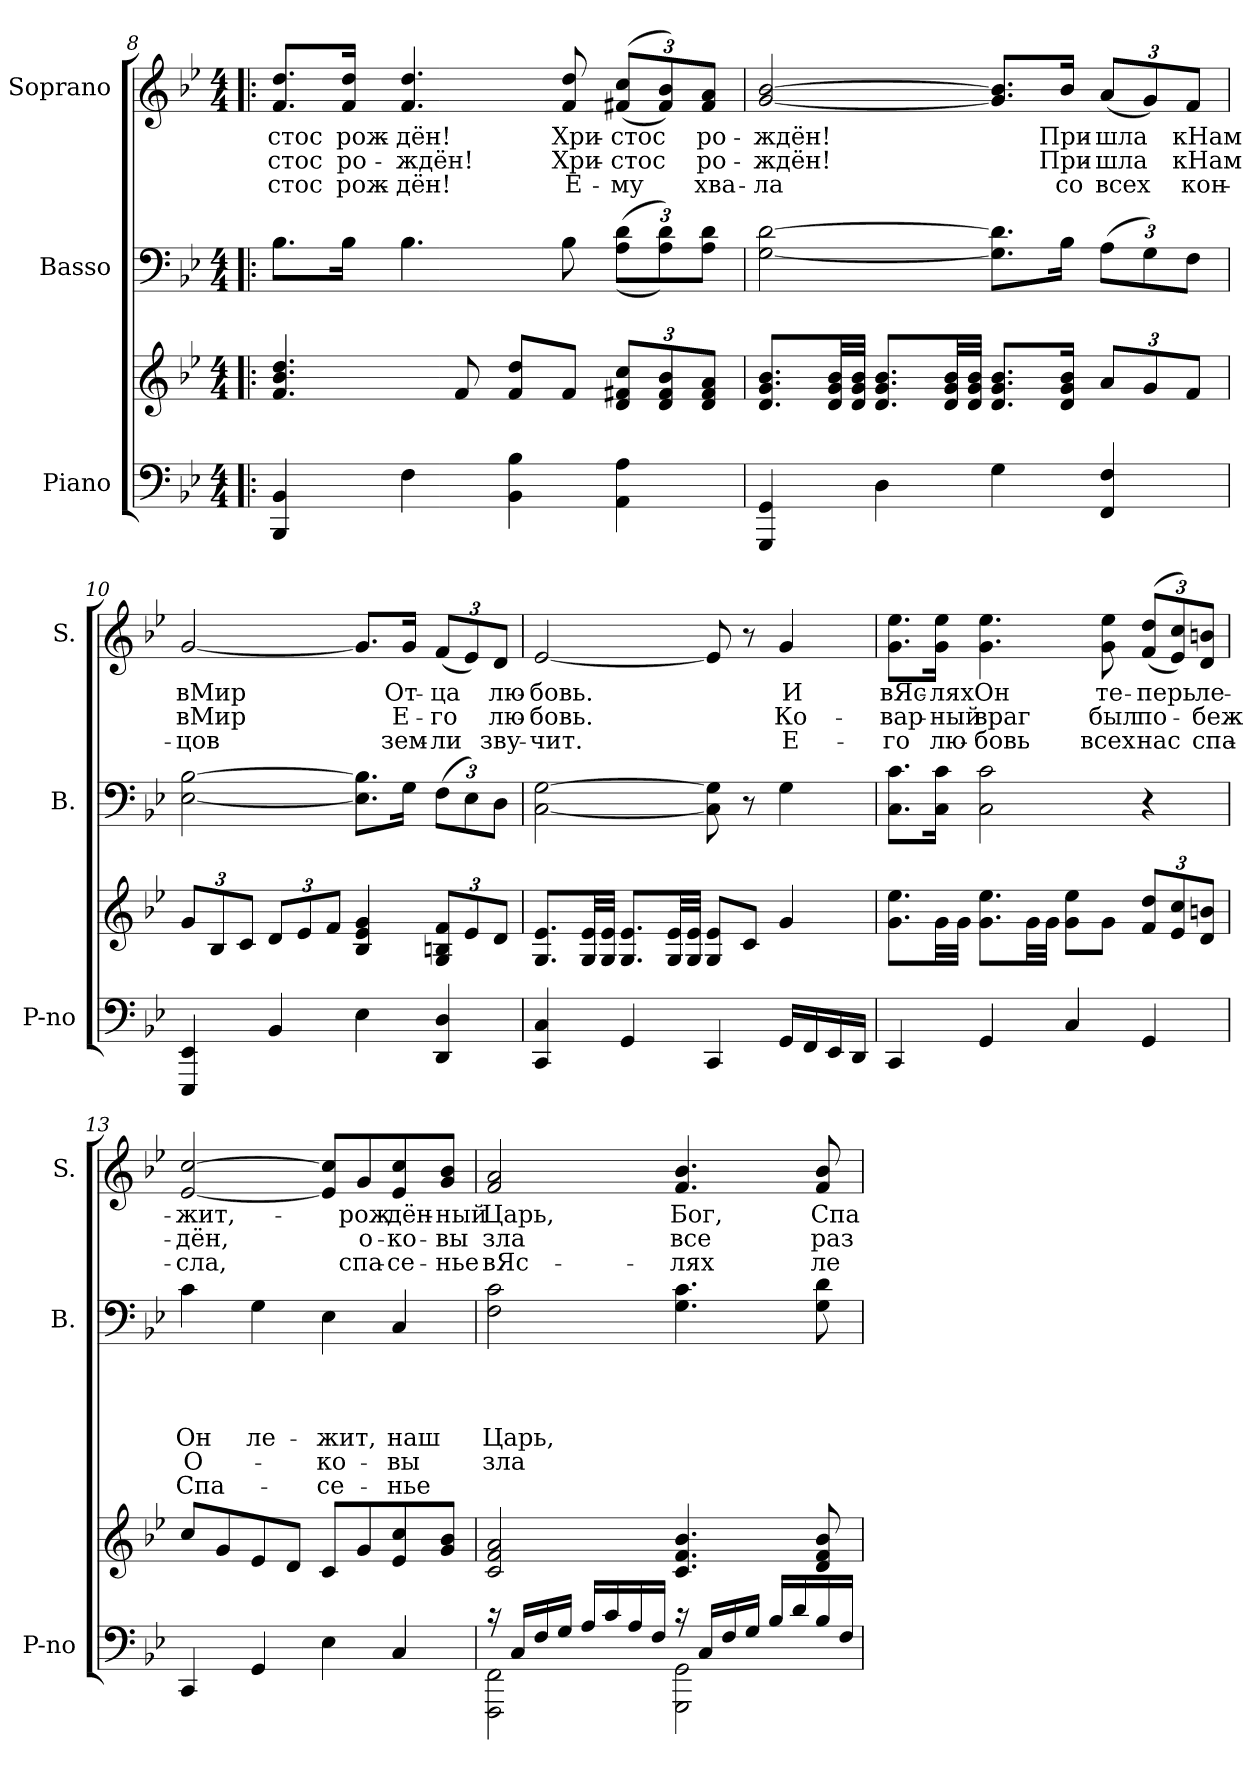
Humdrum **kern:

**kern	**kern	**kern	**text	**text	**text	**text	**text	**text	**kern	**text	**text	**text
*part3	*part3	*part2	*part2	*part2	*part2	*part2	*part2	*part2	*part1	*part1	*part1	*part1
*staff4	*staff3	*staff2	*staff2	*staff2	*staff2	*staff2	*staff2	*staff2	*staff1	*staff1	*staff1	*staff1
*I"Piano	*	*I"Basso	*	*	*	*	*	*	*I"Soprano	*	*	*
*I'P-no	*	*I'B.	*	*	*	*	*	*	*I'S.	*	*	*
*clefF4	*clefG2	*clefF4	*	*	*	*	*	*	*clefG2	*	*	*
*k[b-e-]	*k[b-e-]	*k[b-e-]	*	*	*	*	*	*	*k[b-e-]	*	*	*
*B-:	*B-:	*B-:	*	*	*	*	*	*	*B-:	*	*	*
*M4/4	*M4/4	*M4/4	*	*	*	*	*	*	*M4/4	*	*	*
=8!|:	=8!|:	=8!|:	=8!|:	=8!|:	=8!|:	=8!|:	=8!|:	=8!|:	=8!|:	=8!|:	=8!|:	=8!|:
!	!	!	!	!	!	!	!	!	!	!LO:LY:b	!LO:LY:b	!LO:LY:b
4BBB-/ 4BB-/	4.f/ 4.b-/ 4.dd/	8.B-\L	.	.	.	.	.	.	8.f/ 8.dd/L	-стос	стос	стос
!	!	!	!	!	!	!	!	!	!	!LO:LY:b	!LO:LY:b	!LO:LY:b
.	.	16B-\Jk	.	.	.	.	.	.	16f/ 16dd/Jk	рож-	ро-	рож-
!	!	!	!	!	!	!	!	!	!	!LO:LY:b	!LO:LY:b	!LO:LY:b
4F\	.	4.B-\	.	.	.	.	.	.	4.f/ 4.dd/	-дён!	-ждён!	-дён!
.	8f/	.	.	.	.	.	.	.	.	.	.	.
4BB-\ 4B-\	8f/ 8dd/L	.	.	.	.	.	.	.	.	.	.	.
!	!	!	!	!	!	!	!	!	!	!LO:LY:b	!LO:LY:b	!LO:LY:b
.	8f/J	8B-\	.	.	.	.	.	.	8f/ 8dd/	Хри-	Хри-	Е-
!	!	!	!	!	!	!	!	!	!	!LO:LY:b	!LO:LY:b	!LO:LY:b
4AA\ 4A\	12d/ 12f#X/ 12cc/L	(>(12A\ 12d\L	.	.	.	.	.	.	(<(>12f#X/ 12cc/L	-стос	-стос	-му
.	12d/ 12f#/ 12b-/	12A\ 12d\))	.	.	.	.	.	.	12f#/ 12b-/))	.	.	.
!	!	!	!	!	!	!	!	!	!	!LO:LY:b	!LO:LY:b	!LO:LY:b
.	12d/ 12f#/ 12a/J	12A\ 12d\J	.	.	.	.	.	.	12f#/ 12a/J	ро-	ро-	хва-
=9	=9	=9	=9	=9	=9	=9	=9	=9	=9	=9	=9	=9
!	!	!	!	!	!	!	!	!	!	!LO:LY:b	!LO:LY:b	!LO:LY:b
4GGG/ 4GG/	8.d/ 8.g/ 8.b-/L	[2G\ [2d\	.	.	.	.	.	.	[2g/ [2b-/	-ждён!	-ждён!	-ла
.	32d/ 32g/ 32b-/LL	.	.	.	.	.	.	.	.	.	.	.
.	32d/ 32g/ 32b-/JJJ	.	.	.	.	.	.	.	.	.	.	.
4D\	8.d/ 8.g/ 8.b-/L	.	.	.	.	.	.	.	.	.	.	.
.	32d/ 32g/ 32b-/LL	.	.	.	.	.	.	.	.	.	.	.
.	32d/ 32g/ 32b-/JJJ	.	.	.	.	.	.	.	.	.	.	.
4G\	8.d/ 8.g/ 8.b-/L	8.G\] 8.d\]L	.	.	.	.	.	.	8.g/] 8.b-/]L	.	.	.
!	!	!	!	!	!	!	!	!	!	!LO:LY:b	!LO:LY:b	!LO:LY:b
.	16d/ 16g/ 16b-/Jk	16B-\Jk	.	.	.	.	.	.	16b-/Jk	При-	При-	со
!	!	!	!	!	!	!	!	!	!	!LO:LY:b	!LO:LY:b	!LO:LY:b
4FF/ 4F/	12a/L	(>12A\L	.	.	.	.	.	.	(<12a/L	-шла	-шла	всех
.	12g/	12G\)	.	.	.	.	.	.	12g/)	.	.	.
!	!	!	!	!	!	!	!	!	!	!LO:LY:b	!LO:LY:b	!LO:LY:b
.	12f/J	12F\J	.	.	.	.	.	.	12f/J	кНам	кНам	кон-
!!LO:PB:g=z
=10	=10	=10	=10	=10	=10	=10	=10	=10	=10	=10	=10	=10
!	!	!	!	!	!	!	!	!	!	!LO:LY:b	!LO:LY:b	!LO:LY:b
4EEE-/ 4EE-/	12g/L	[2E-\ [2B-\	.	.	.	.	.	.	[2g/	вМир	вМир	-цов
.	12B-/	.	.	.	.	.	.	.	.	.	.	.
.	12c/J	.	.	.	.	.	.	.	.	.	.	.
4BB-/	12d/L	.	.	.	.	.	.	.	.	.	.	.
.	12e-/	.	.	.	.	.	.	.	.	.	.	.
.	12f/J	.	.	.	.	.	.	.	.	.	.	.
4E-\	4B-/ 4e-/ 4g/	8.E-\] 8.B-\]L	.	.	.	.	.	.	8.g/L]	.	.	.
!	!	!	!	!	!	!	!	!	!	!LO:LY:b	!LO:LY:b	!LO:LY:b
.	.	16G\Jk	.	.	.	.	.	.	16g/Jk	От-	Е-	зем-
!	!	!	!	!	!	!	!	!	!	!LO:LY:b	!LO:LY:b	!LO:LY:b
4DD/ 4D/	12G/ 12Bn/ 12f/L	(>12F\L	.	.	.	.	.	.	(<12f/L	-ца	-го	-ли
.	12e-/	12E-\)	.	.	.	.	.	.	12e-/)	.	.	.
!	!	!	!	!	!	!	!	!	!	!LO:LY:b	!LO:LY:b	!LO:LY:b
.	12d/J	12D\J	.	.	.	.	.	.	12d/J	лю-	лю-	зву-
=11	=11	=11	=11	=11	=11	=11	=11	=11	=11	=11	=11	=11
!	!	!	!	!	!	!	!	!	!	!LO:LY:b	!LO:LY:b	!LO:LY:b
4CC/ 4C/	8.G/ 8.e-/L	[2C\ [2G\	.	.	.	.	.	.	[2e-/	-бовь.	-бовь.	-чит.
.	32G/ 32e-/LL	.	.	.	.	.	.	.	.	.	.	.
.	32G/ 32e-/JJJ	.	.	.	.	.	.	.	.	.	.	.
4GG/	8.G/ 8.e-/L	.	.	.	.	.	.	.	.	.	.	.
.	32G/ 32e-/LL	.	.	.	.	.	.	.	.	.	.	.
.	32G/ 32e-/JJJ	.	.	.	.	.	.	.	.	.	.	.
4CC/	8G/ 8e-/L	8C\] 8G\]	.	.	.	.	.	.	8e-/]	.	.	.
.	8c/J	8r	.	.	.	.	.	.	8r	.	.	.
!	!	!	!	!	!	!	!	!	!	!LO:LY:b	!LO:LY:b	!LO:LY:b
16GG/LL	4g/	4G\	.	.	.	.	.	.	4g/	И	Ко-	Е-
16FF/	.	.	.	.	.	.	.	.	.	.	.	.
16EE-/	.	.	.	.	.	.	.	.	.	.	.	.
16DD/JJ	.	.	.	.	.	.	.	.	.	.	.	.
=12	=12	=12	=12	=12	=12	=12	=12	=12	=12	=12	=12	=12
!	!	!	!	!	!	!	!	!	!	!LO:LY:b	!LO:LY:b	!LO:LY:b
4CC/	8.g\ 8.ee-\L	8.C\ 8.c\L	.	.	.	.	.	.	8.g\ 8.ee-\L	вЯс-	-вар-	-го
!	!	!	!	!	!	!	!	!	!	!LO:LY:b	!LO:LY:b	!LO:LY:b
.	32g\LL	16C\ 16c\Jk	.	.	.	.	.	.	16g\ 16ee-\Jk	-лях	-ный	лю-
.	32g\JJJ	.	.	.	.	.	.	.	.	.	.	.
!	!	!	!	!	!	!	!	!	!	!LO:LY:b	!LO:LY:b	!LO:LY:b
4GG/	8.g\ 8.ee-\L	2C\ 2c\	.	.	.	.	.	.	4.g\ 4.ee-\	Он	враг	-бовь
.	32g\LL	.	.	.	.	.	.	.	.	.	.	.
.	32g\JJJ	.	.	.	.	.	.	.	.	.	.	.
4C/	8g\ 8ee-\L	.	.	.	.	.	.	.	.	.	.	.
!	!	!	!	!	!	!	!	!	!	!LO:LY:b	!LO:LY:b	!LO:LY:b
.	8g\J	.	.	.	.	.	.	.	8g\ 8ee-\	те-	был	всех
!	!	!	!	!	!	!	!	!	!	!LO:LY:b	!LO:LY:b	!LO:LY:b
4GG/	12f/ 12dd/L	4r	.	.	.	.	.	.	(<(>12f/ 12dd/L	-перь	по-	нас
.	12e-/ 12cc/	.	.	.	.	.	.	.	12e-/ 12cc/))	.	.	.
!	!	!	!	!	!	!	!	!	!	!LO:LY:b	!LO:LY:b	!LO:LY:b
.	12d/ 12bn/J	.	.	.	.	.	.	.	12d/ 12bn/J	ле-	-беж-	спа-
!!LO:LB:g=z
=13	=13	=13	=13	=13	=13	=13	=13	=13	=13	=13	=13	=13
!	!	!	!	!	!	!LO:LY:b	!LO:LY:b	!LO:LY:b	!	!LO:LY:b	!LO:LY:b	!LO:LY:b
4CC/	8cc/L	4c\	.	.	.	Он	О-	Спа-	[2e-/ [2cc/	-жит,-	-дён,	-сла,
.	8g/	.	.	.	.	.	.	.	.	.	.	.
!	!	!	!	!	!	!LO:LY:b	!	!	!	!	!	!
4GG/	8e-/	4G\	.	.	.	ле-	.	.	.	.	.	.
.	8d/J	.	.	.	.	.	.	.	.	.	.	.
!	!	!	!	!	!	!LO:LY:b	!LO:LY:b	!LO:LY:b	!	!	!	!
4E-\	8c/L	4E-\	.	.	.	-жит,	-ко-	-се-	8e-/] 8cc/]L	.	.	.
!	!	!	!	!	!	!	!	!	!	!LO:LY:b	!LO:LY:b	!LO:LY:b
.	8g/	.	.	.	.	.	.	.	8g/	-рож-	о-	спа-
!	!	!	!	!	!	!LO:LY:b	!LO:LY:b	!LO:LY:b	!	!LO:LY:b	!LO:LY:b	!LO:LY:b
4C/	8e-/ 8cc/	4C/	.	.	.	наш	-вы	-нье	8e-/ 8cc/	-дён-	-ко-	-се-
!	!	!	!	!	!	!	!	!	!	!LO:LY:b	!LO:LY:b	!LO:LY:b
.	8g/ 8b-/J	.	.	.	.	.	.	.	8g/ 8b-/J	-ный	-вы	-нье
=14	=14	=14	=14	=14	=14	=14	=14	=14	=14	=14	=14	=14
*^	*	*	*	*	*	*	*	*	*	*	*	*
!	!	!	!	!	!	!	!LO:LY:b	!LO:LY:b	!	!	!LO:LY:b	!LO:LY:b	!LO:LY:b
16rc	2FFF\ 2FF\	2c/ 2f/ 2a/	2F\ 2c\	.	.	.	Царь,	зла	.	2f/ 2a/	Царь,	зла	вЯс-
16C/LL	.	.	.	.	.	.	.	.	.	.	.	.	.
16F/	.	.	.	.	.	.	.	.	.	.	.	.	.
16G/JJ	.	.	.	.	.	.	.	.	.	.	.	.	.
16A/LL	.	.	.	.	.	.	.	.	.	.	.	.	.
16c/	.	.	.	.	.	.	.	.	.	.	.	.	.
16A/	.	.	.	.	.	.	.	.	.	.	.	.	.
16F/JJ	.	.	.	.	.	.	.	.	.	.	.	.	.
!	!	!	!	!	!	!	!	!	!	!	!LO:LY:b	!LO:LY:b	!LO:LY:b
16rc	2GGG\ 2GG\	4.c/ 4.f/ 4.b-/	4.G\ 4.c\	.	.	.	.	.	.	4.f/ 4.b-/	Бог,	все	-лях
16C/LL	.	.	.	.	.	.	.	.	.	.	.	.	.
16F/	.	.	.	.	.	.	.	.	.	.	.	.	.
16G/JJ	.	.	.	.	.	.	.	.	.	.	.	.	.
16B-/LL	.	.	.	.	.	.	.	.	.	.	.	.	.
16d/	.	.	.	.	.	.	.	.	.	.	.	.	.
!	!	!	!	!	!	!	!	!	!	!	!LO:LY:b	!LO:LY:b	!LO:LY:b
16B-/	.	8d/ 8f/ 8b-/	8G\ 8d\	.	.	.	.	.	.	8f/ 8b-/	Спа-	раз-	ле-
16F/JJ	.	.	.	.	.	.	.	.	.	.	.	.	.
*v	*v	*	*	*	*	*	*	*	*	*	*	*	*
=	=	=	=	=	=	=	=	=	=	=	=	=
*-	*-	*-	*-	*-	*-	*-	*-	*-	*-	*-	*-	*-
